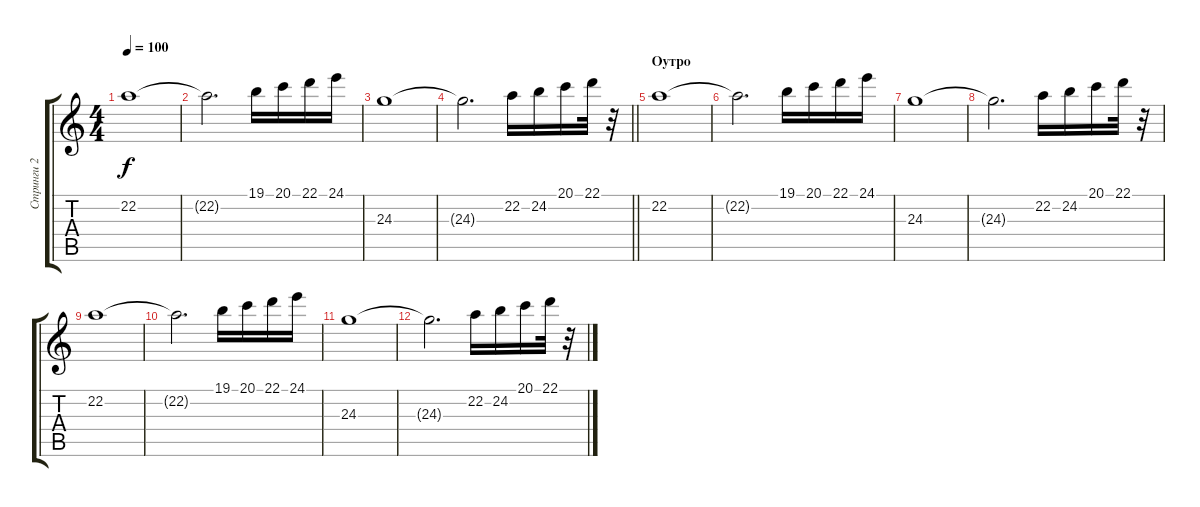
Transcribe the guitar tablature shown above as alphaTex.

\track ("Стринги 2" "Стринги 2") {instrument stringensemble1}
\staff {score tabs}
\tuning (E4 B3 G3 D3 A2 E2) {hide}
\ts (4 4)
\tempo 100
\clef g2
\ks c
22.2.1{dy f} |
22.2{t}.2{d} 19.1.16 20.1.16 22.1.16 24.1.16 |
24.3.1 |
\barLineRight lightlight
24.3{t}.2{d} 22.2.16 24.2.16 20.1.16 22.1.32 r.32 |
\section ("" "Оутро")
22.2.1 |
22.2{t}.2{d} 19.1.16 20.1.16 22.1.16 24.1.16 |
24.3.1 |
24.3{t}.2{d} 22.2.16 24.2.16 20.1.16 22.1.32 r.32 |
22.2.1 |
22.2{t}.2{d} 19.1.16 20.1.16 22.1.16 24.1.16 |
24.3.1 |
24.3{t}.2{d} 22.2.16 24.2.16 20.1.16 22.1.32 r.32
